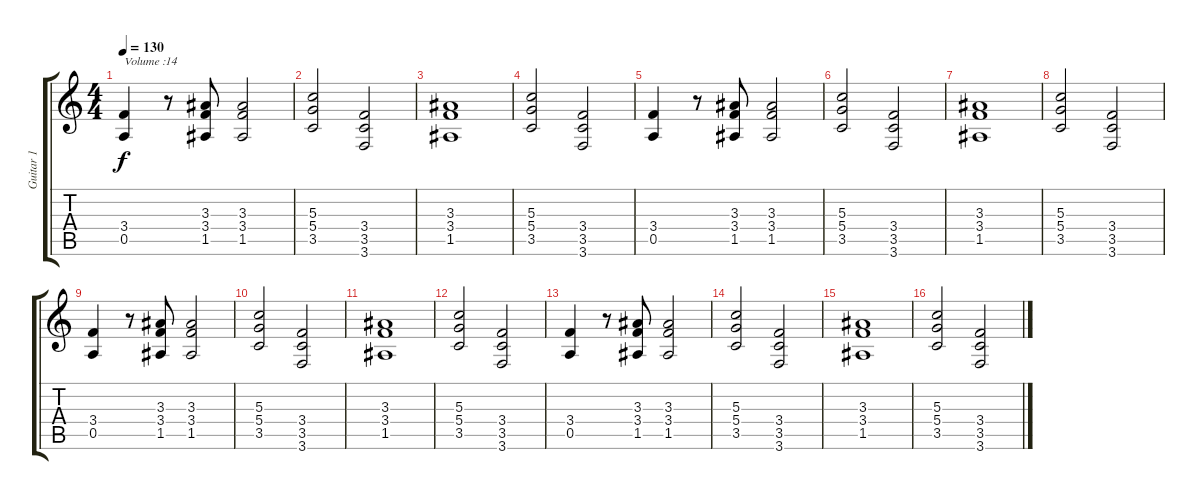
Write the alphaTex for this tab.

\track ("Guitar 1" "Guitar 1") {instrument distortionguitar}
\staff {score tabs}
\tuning (E4 B3 G3 D3 A2 D2) {hide}
\ts (4 4)
\tempo 130
\clef g2
\ks c
(3.4 0.5).4{txt "Volume :14" dy f instrument distortionguitar} r.8 (3.3 3.4 1.5).8 (3.3 3.4 1.5).2 |
(5.3 5.4 3.5).2 (3.4 3.5 3.6).2 |
(3.3 3.4 1.5).1 |
(5.3 5.4 3.5).2 (3.4 3.5 3.6).2 |
(3.4 0.5).4 r.8 (3.3 3.4 1.5).8 (3.3 3.4 1.5).2 |
(5.3 5.4 3.5).2 (3.4 3.5 3.6).2 |
(3.3 3.4 1.5).1 |
(5.3 5.4 3.5).2 (3.4 3.5 3.6).2 |
(3.4 0.5).4 r.8 (3.3 3.4 1.5).8 (3.3 3.4 1.5).2 |
(5.3 5.4 3.5).2 (3.4 3.5 3.6).2 |
(3.3 3.4 1.5).1 |
(5.3 5.4 3.5).2 (3.4 3.5 3.6).2 |
(3.4 0.5).4 r.8 (3.3 3.4 1.5).8 (3.3 3.4 1.5).2 |
(5.3 5.4 3.5).2 (3.4 3.5 3.6).2 |
(3.3 3.4 1.5).1 |
(5.3 5.4 3.5).2 (3.4 3.5 3.6).2
